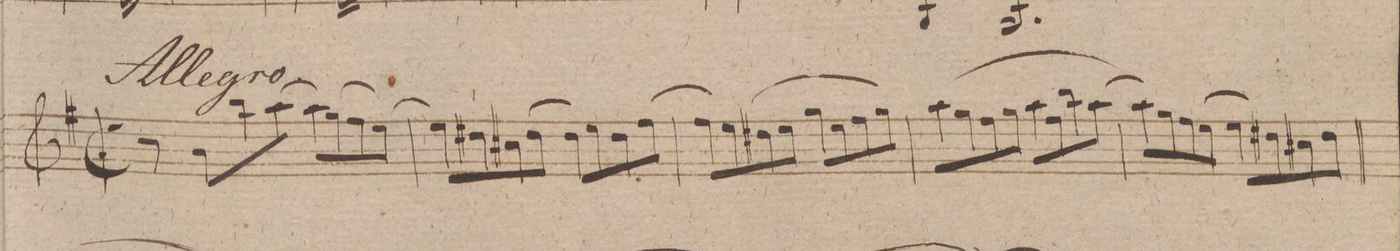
**kern	**dynam
*I"Violino 1mo	*
*clefG2	*
*k[f#]	*
*met(c|)	*
*M3/4	*
*k[f#]	*
*M2/2	*
*met(c|)	*
*mmet(c|)	*
8r	.
8b\L	.
8bb\	.
[8aa\J	.
8aa\L]	.
(>8gg\	.
8ff#\)	.
[8ee\J	.
=257	=257
8ee\L]	.
8dd#X\	.
8cc#X\	.
[8dd#\J	.
8dd#\L]	.
8ee\	.
8dd#\	.
[8ff#\J	.
=258	=258
8ff#\L]	.
8ee\	.
(>8dd#X\	.
8ee\J	.
8gg\L	.
8ee\	.
8ff#\	.
8gg\J)	.
=259	=259
*8\left	*
(>8aa\L	.
*8\right	*
8gg\	.
8ff#\	.
8gg\J	.
*8\left	*
8aa\L	.
*8\right	*
8ff#\	.
*8\right	*
8bb\	.
*8\left	*
[8aa\J)	.
=260	=260
8aa\L]	.
*8\right	*
8gg\	.
8ff#\	.
[8ee\J	.
8ee\L]	.
8dd#X\	.
8cc#X\	.
8dd#\J	.
=261	=261
*-	*-
